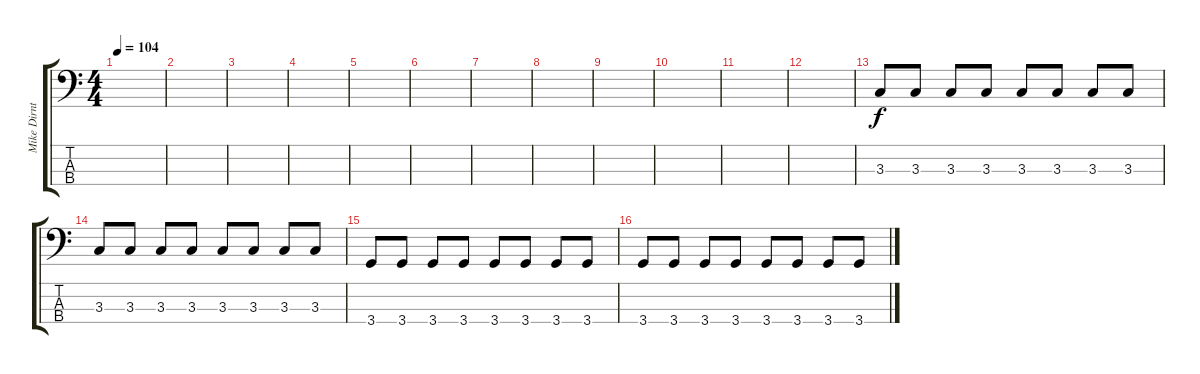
\track ("Mike Dirnt" "Mike Dirnt") {instrument fretlessbass}
\staff {score tabs}
\tuning (G2 D2 A1 E1) {hide}
\ts (4 4)
\tempo 104
\clef f4
\ks c
|
|
|
|
|
|
|
|
|
|
|
|
3.3.8 3.3.8 3.3.8 3.3.8 3.3.8 3.3.8 3.3.8 3.3.8 |
3.3.8 3.3.8 3.3.8 3.3.8 3.3.8 3.3.8 3.3.8 3.3.8 |
3.4.8 3.4.8 3.4.8 3.4.8 3.4.8 3.4.8 3.4.8 3.4.8 |
3.4.8 3.4.8 3.4.8 3.4.8 3.4.8 3.4.8 3.4.8 3.4.8
